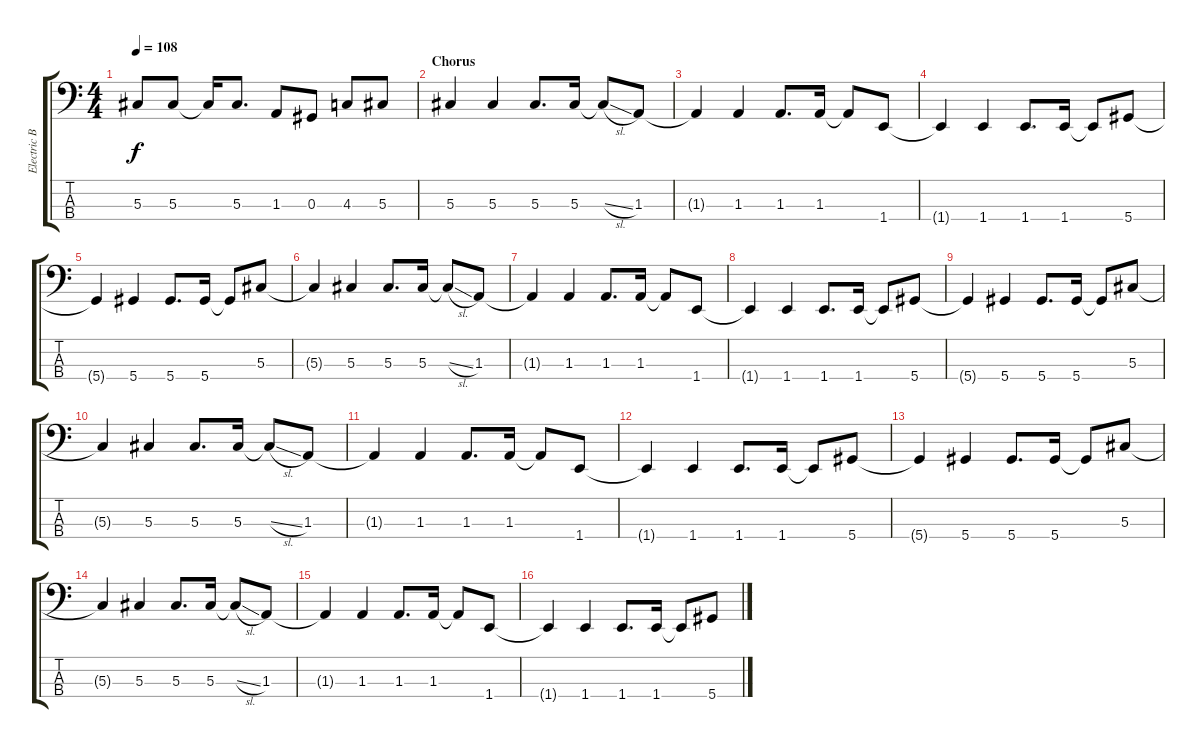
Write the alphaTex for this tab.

\track ("Electric Bass" "Electric B") {instrument electricbassfinger}
\staff {score tabs}
\tuning (Gb2 Db2 Ab1 Eb1) {hide}
\ts (4 4)
\tempo 108
\clef f4
\ks c
5.3{t}.8{dy f} 5.3.8 5.3{t}.16 5.3.8{d} 1.3.8 0.3.8 4.3.8 5.3.8 |
\section ("" "Chorus")
5.3.4 5.3.4 5.3.8{d} 5.3.16 5.3{sl t}.8 1.3.8 |
1.3{t}.4 1.3.4 1.3.8{d} 1.3.16 1.3{t}.8 1.4.8 |
1.4{t}.4 1.4.4 1.4.8{d} 1.4.16 1.4{t}.8 5.4.8 |
5.4{t}.4 5.4.4 5.4.8{d} 5.4.16 5.4{t}.8 5.3.8 |
5.3{t}.4 5.3.4 5.3.8{d} 5.3.16 5.3{sl t}.8 1.3.8 |
1.3{t}.4 1.3.4 1.3.8{d} 1.3.16 1.3{t}.8 1.4.8 |
1.4{t}.4 1.4.4 1.4.8{d} 1.4.16 1.4{t}.8 5.4.8 |
5.4{t}.4 5.4.4 5.4.8{d} 5.4.16 5.4{t}.8 5.3.8 |
5.3{t}.4 5.3.4 5.3.8{d} 5.3.16 5.3{sl t}.8 1.3.8 |
1.3{t}.4 1.3.4 1.3.8{d} 1.3.16 1.3{t}.8 1.4.8 |
1.4{t}.4 1.4.4 1.4.8{d} 1.4.16 1.4{t}.8 5.4.8 |
5.4{t}.4 5.4.4 5.4.8{d} 5.4.16 5.4{t}.8 5.3.8 |
5.3{t}.4 5.3.4 5.3.8{d} 5.3.16 5.3{sl t}.8 1.3.8 |
1.3{t}.4 1.3.4 1.3.8{d} 1.3.16 1.3{t}.8 1.4.8 |
1.4{t}.4 1.4.4 1.4.8{d} 1.4.16 1.4{t}.8 5.4.8
